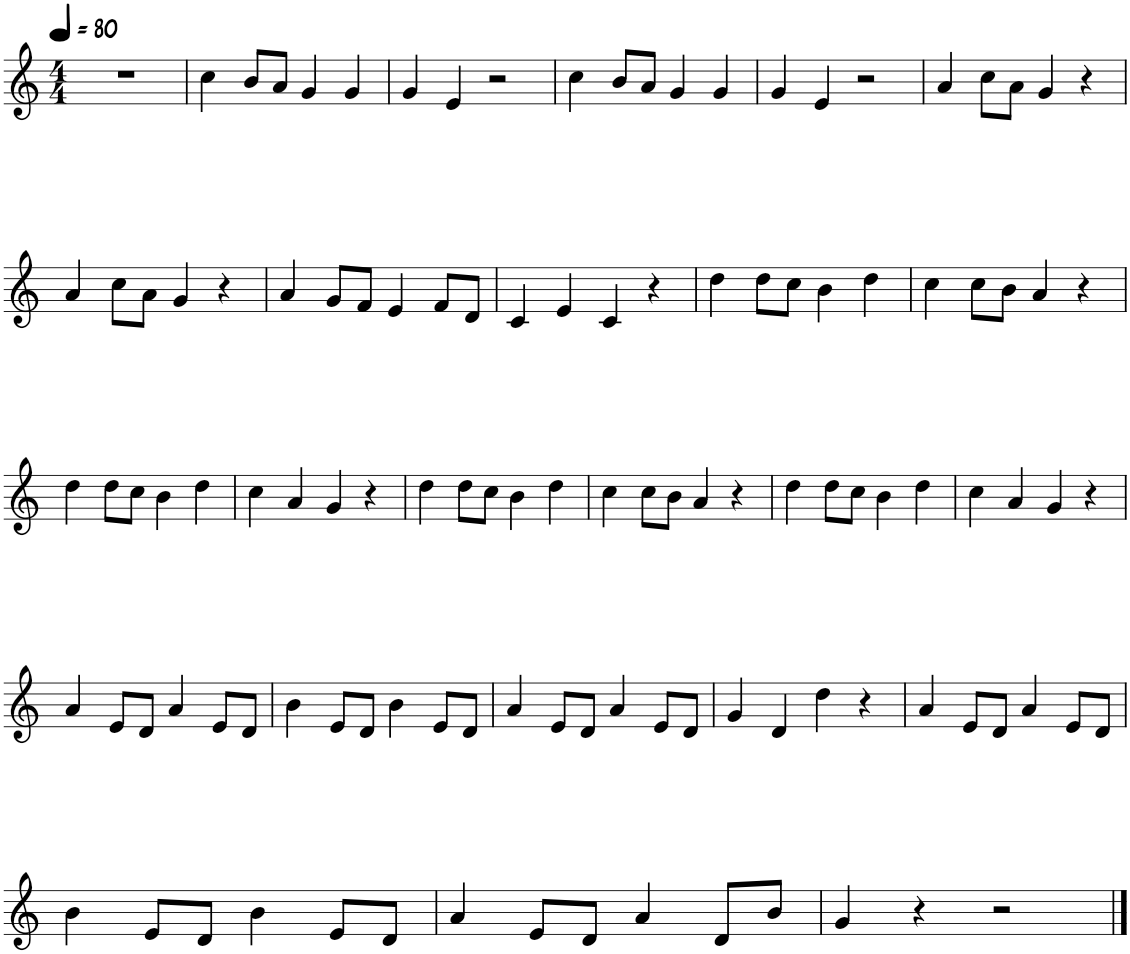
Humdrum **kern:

**kern
*part1
*staff1
*I"Piano
*I'Pno.
*clefG2
*k[]
*M4/4
*MM80
=1
1r
=2
4cc\
8b/L
8a/J
4g/
4g/
=3
4g/
4e/
2r
=4
4cc\
8b/L
8a/J
4g/
4g/
=5
4g/
4e/
2r
=6
4a/
8cc\L
8a\J
4g/
4r
!!LO:LB:g=z
=7
4a/
8cc\L
8a\J
4g/
4r
=8
4a/
8g/L
8f/J
4e/
8f/L
8d/J
=9
4c/
4e/
4c/
4r
=10
4dd\
8dd\L
8cc\J
4b\
4dd\
=11
4cc\
8cc\L
8b\J
4a/
4r
!!LO:LB:g=z
=12
4dd\
8dd\L
8cc\J
4b\
4dd\
=13
4cc\
4a/
4g/
4r
=14
4dd\
8dd\L
8cc\J
4b\
4dd\
=15
4cc\
8cc\L
8b\J
4a/
4r
=16
4dd\
8dd\L
8cc\J
4b\
4dd\
=17
4cc\
4a/
4g/
4r
!!LO:LB:g=z
=18
4a/
8e/L
8d/J
4a/
8e/L
8d/J
=19
4b\
8e/L
8d/J
4b\
8e/L
8d/J
=20
4a/
8e/L
8d/J
4a/
8e/L
8d/J
=21
4g/
4d/
4dd\
4r
=22
4a/
8e/L
8d/J
4a/
8e/L
8d/J
!!LO:LB:g=z
=23
4b\
8e/L
8d/J
4b\
8e/L
8d/J
=24
4a/
8e/L
8d/J
4a/
8d/L
8b/J
=25
4g/
4r
2r
==
*-
